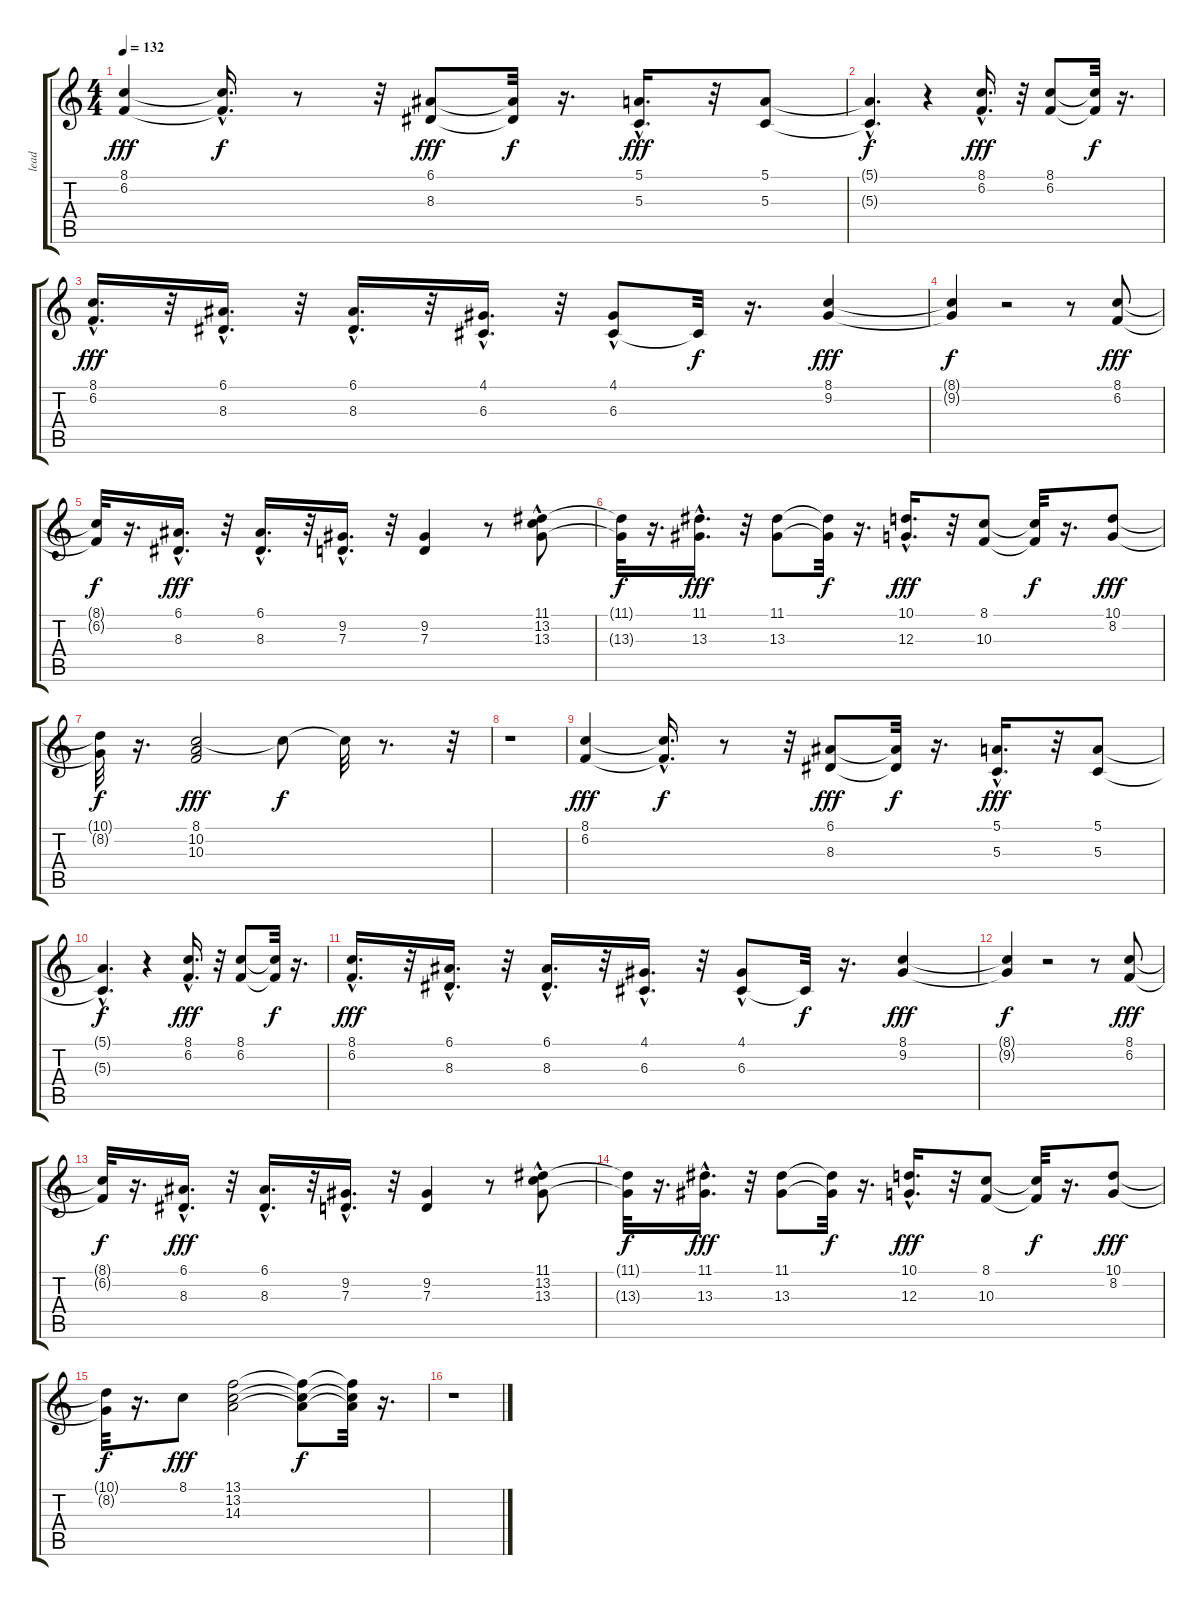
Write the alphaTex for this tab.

\track ("lead" "lead") {instrument brasssection}
\staff {score tabs}
\tuning (E4 B3 G3 D3 A2 E2) {hide}
\ts (4 4)
\tempo 132
\clef g2
\ks c
(8.1 6.2).4{dy fff} (8.1{hac t} 6.2{hac t}).16{d dy f} r.8 r.32 (6.1 8.3).8{dy fff} (6.1{t} 8.3{t}).32{dy f} r.16{d} (5.1{hac} 5.3{hac}).16{d dy fff} r.32 (5.1 5.3).8 |
(5.1{hac t} 5.3{hac t}).4{d dy f} r.4 (8.1{hac} 6.2{hac}).16{d dy fff} r.32 (8.1 6.2).8 (8.1{t} 6.2{t}).32{dy f} r.16{d} |
(8.1{hac} 6.2{hac}).16{d dy fff} r.32 (6.1{hac} 8.3{hac}).16{d} r.32 (6.1{hac} 8.3{hac}).16{d} r.32 (4.1{hac} 6.3{hac}).16{d} r.32 (4.1{hac} 6.3).8 6.3{t}.32{dy f} r.16{d} (8.1 9.2).4{dy fff} |
(8.1{t} 9.2{t}).4{dy f} r.2 r.8 (8.1 6.2).8{dy fff} |
(8.1{t} 6.2{t}).32{dy f} r.16{d} (6.1{hac} 8.3{hac}).16{d dy fff} r.32 (6.1{hac} 8.3{hac}).16{d} r.32 (9.2{hac} 7.3{hac}).16{d} r.32 (9.2 7.3).4 r.8 (11.1 13.2{hac} 13.3).8 |
(11.1{t} 13.3{t}).32{dy f} r.16{d} (11.1{hac} 13.3{hac}).16{d dy fff} r.32 (11.1 13.3).8 (11.1{t} 13.3{t}).32{dy f} r.16{d} (10.1{hac} 12.3{hac}).16{d dy fff} r.32 (8.1 10.3).8 (8.1{t} 10.3{t}).32{dy f} r.16{d} (10.1 8.2).8{dy fff} |
(10.1{t} 8.2{t}).32{dy f} r.16{d} (8.1 10.2 10.3).2{dy fff} 8.1{t}.8{dy f} 8.1{t}.32 r.8{d} r.32 |
r.1 |
(8.1 6.2).4{dy fff} (8.1{hac t} 6.2{hac t}).16{d dy f} r.8 r.32 (6.1 8.3).8{dy fff} (6.1{t} 8.3{t}).32{dy f} r.16{d} (5.1{hac} 5.3{hac}).16{d dy fff} r.32 (5.1 5.3).8 |
(5.1{hac t} 5.3{hac t}).4{d dy f} r.4 (8.1{hac} 6.2{hac}).16{d dy fff} r.32 (8.1 6.2).8 (8.1{t} 6.2{t}).32{dy f} r.16{d} |
(8.1{hac} 6.2{hac}).16{d dy fff} r.32 (6.1{hac} 8.3{hac}).16{d} r.32 (6.1{hac} 8.3{hac}).16{d} r.32 (4.1{hac} 6.3{hac}).16{d} r.32 (4.1{hac} 6.3).8 6.3{t}.32{dy f} r.16{d} (8.1 9.2).4{dy fff} |
(8.1{t} 9.2{t}).4{dy f} r.2 r.8 (8.1 6.2).8{dy fff} |
(8.1{t} 6.2{t}).32{dy f} r.16{d} (6.1{hac} 8.3{hac}).16{d dy fff} r.32 (6.1{hac} 8.3{hac}).16{d} r.32 (9.2{hac} 7.3{hac}).16{d} r.32 (9.2 7.3).4 r.8 (11.1 13.2{hac} 13.3).8 |
(11.1{t} 13.3{t}).32{dy f} r.16{d} (11.1{hac} 13.3{hac}).16{d dy fff} r.32 (11.1 13.3).8 (11.1{t} 13.3{t}).32{dy f} r.16{d} (10.1{hac} 12.3{hac}).16{d dy fff} r.32 (8.1 10.3).8 (8.1{t} 10.3{t}).32{dy f} r.16{d} (10.1 8.2).8{dy fff} |
(10.1{t} 8.2{t}).32{dy f} r.16{d} 8.1.8{dy fff} (13.1 13.2 14.3).2 (13.1{t} 13.2{t} 14.3{t}).8{dy f} (13.1{t} 13.2{t} 14.3{t}).32 r.16{d} |
r.1
